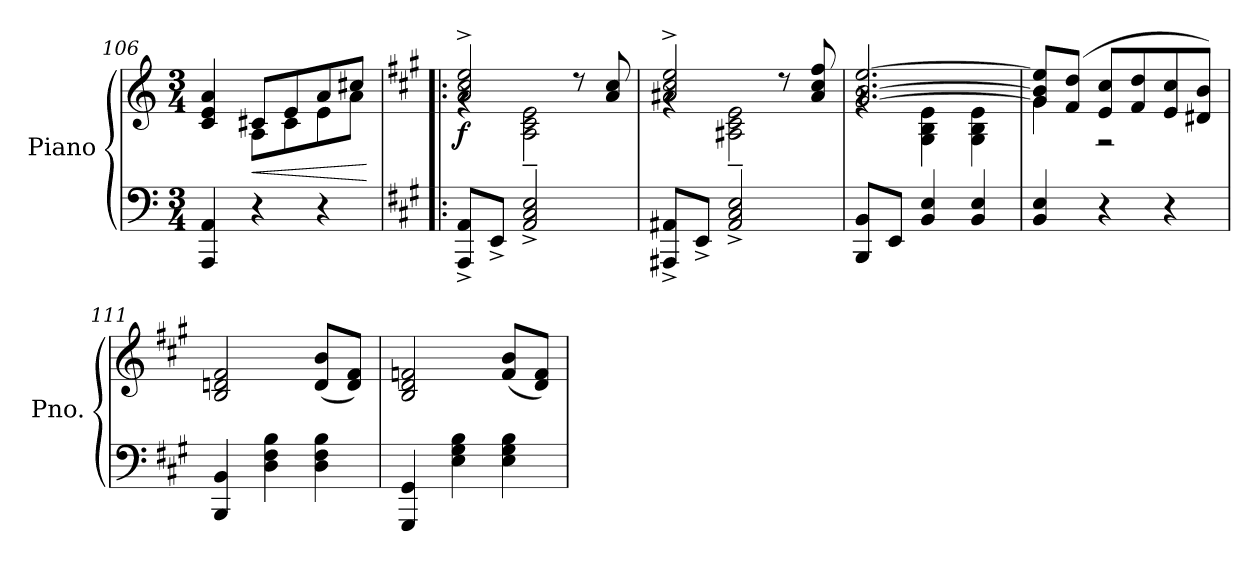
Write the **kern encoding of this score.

**kern	**kern	**dynam
*part1	*part1	*part1
*staff2	*staff1	*staff1/2
*I"Piano	*	*
*I'Pno.	*	*
*clefF4	*clefG2	*
*k[]	*k[]	*
*M3/4	*M3/4	*
=106	=106	=106
*	*^	*
4AAA/ 4AA/	4c/ 4e/ 4a/	4rAyy	.
!	!	!	!LO:HP:b
!	!	!	!LO:DY:n=1:a=2
!	!	!	!LO:DY:n=2:a=2
4r	8c#X/L	8A\L	< other-dynamics other-dynamics
.	8e/	8c#\	.
4r	8a/	8e\	.
.	8cc#X/J	8a\J	.
*	*v	*v	*
.	.	[
!!LO:LB:g=z
=107!|:	=107!|:	=107!|:
*k[f#c#g#]	*k[f#c#g#]	*
*	*^	*
!	!	!	!LO:DY:b
8AAA/^ 8AA/^L	2a/^ 2cc#/^ 2ee/^	4rg	f
8EE^/J	.	.	.
2AA/^ 2C#/^ 2E/^	.	2A\~ 2c#\~ 2e\~	.
.	8r	.	.
.	8a/ 8cc#/	.	.
=108	=108	=108	=108
8AAA#X/^ 8AA#X/^L	2a#X/^ 2cc#/^ 2ee/^	4rg	.
8EE^/J	.	.	.
2AA#/^ 2C#/^ 2E/^	.	2A#X\~ 2c#\~ 2e\~	.
.	8r	.	.
.	8a#/ 8cc#/ 8ff#/	.	.
=109	=109	=109	=109
8BBB/ 8BB/L	[2.g#/ [2.b/ [2.ee/	4rg	.
8EE/J	.	.	.
4BB/ 4E/	.	4G#\ 4B\ 4e\	.
4BB/ 4E/	.	4G#\ 4B\ 4e\	.
=110	=110	=110	=110
4BB/ 4E/	8g#/] 8b/] 8ee/]L	4g#\	.
.	(<8f#/ 8dd/J	.	.
4r	8e/ 8cc#/L	2r	.
.	8f#/ 8dd/	.	.
4r	8e/ 8cc#/	.	.
.	8d#X/ 8b/J)	.	.
*	*v	*v	*
=111	=111	=111
4BBB/ 4BB/	2B/ 2dn/ 2f#/	.
4D\ 4F#\ 4B\	.	.
4D\ 4F#\ 4B\	(<8d/ 8b/L	.
.	8d/ 8f#/J)	.
=112	=112	=112
4GGG#/ 4GG#/	2B/ 2d/ 2fn/	.
4E\ 4G#\ 4B\	.	.
4E\ 4G#\ 4B\	(<8f/ 8b/L	.
.	8d/ 8f/J)	.
=	=	=
*-	*-	*-
